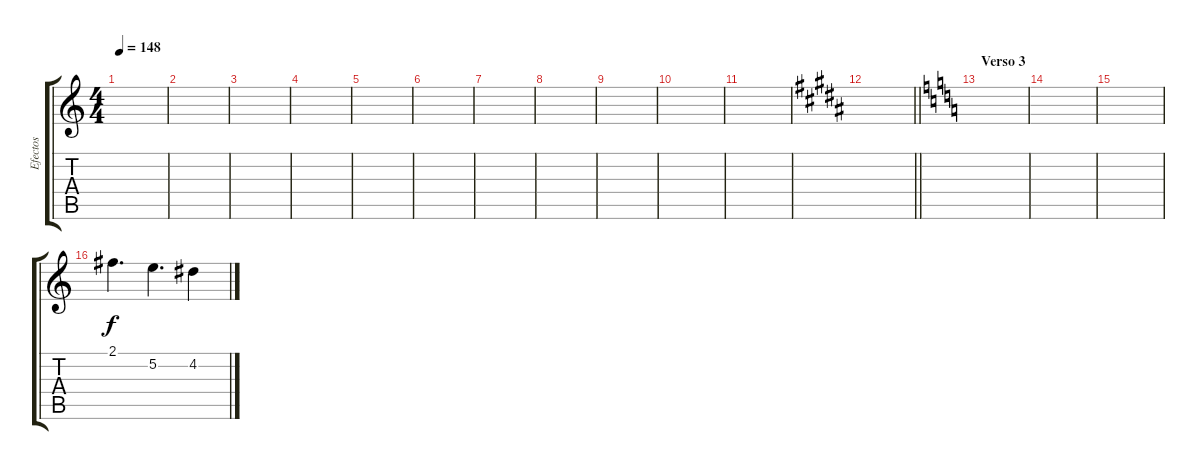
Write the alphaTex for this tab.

\track ("Efectos" "Efectos") {instrument distortionguitar}
\staff {score tabs}
\tuning (E4 B3 G3 D3 A2 E2) {hide}
\ts (4 4)
\tempo 148
\clef g2
\ks c
|
|
|
|
|
|
|
|
|
|
|
\barLineRight lightlight
\ks b
|
\section ("" "Verso 3")
\ks c
|
|
|
2.1.4{d dy f} 5.2.4{d} 4.2.4
